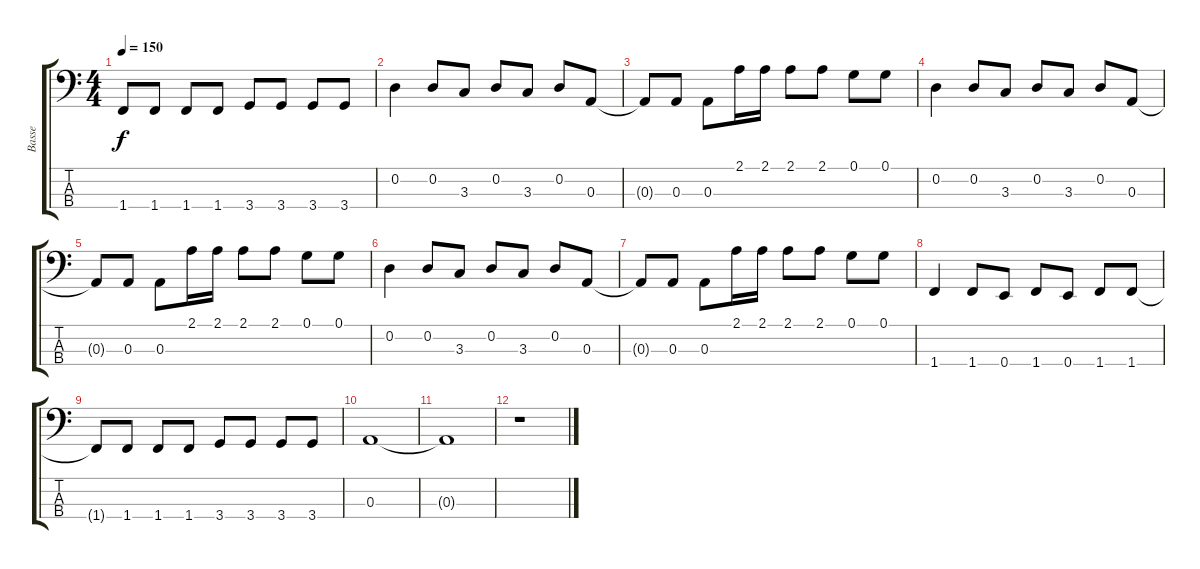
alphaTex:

\track ("Basse" "Basse") {instrument electricbasspick}
\staff {score tabs}
\tuning (G2 D2 A1 E1) {hide}
\ts (4 4)
\tempo 150
\clef f4
\ks c
1.4{t}.8{dy f} 1.4.8 1.4.8 1.4.8 3.4.8 3.4.8 3.4.8 3.4.8 |
0.2.4 0.2.8 3.3.8 0.2.8 3.3.8 0.2.8 0.3.8 |
0.3{t}.8 0.3.8 0.3.8 2.1.16 2.1.16 2.1.8 2.1.8 0.1.8 0.1.8 |
0.2.4 0.2.8 3.3.8 0.2.8 3.3.8 0.2.8 0.3.8 |
0.3{t}.8 0.3.8 0.3.8 2.1.16 2.1.16 2.1.8 2.1.8 0.1.8 0.1.8 |
0.2.4 0.2.8 3.3.8 0.2.8 3.3.8 0.2.8 0.3.8 |
0.3{t}.8 0.3.8 0.3.8 2.1.16 2.1.16 2.1.8 2.1.8 0.1.8 0.1.8 |
1.4.4 1.4.8 0.4.8 1.4.8 0.4.8 1.4.8 1.4.8 |
1.4{t}.8 1.4.8 1.4.8 1.4.8 3.4.8 3.4.8 3.4.8 3.4.8 |
0.3.1 |
0.3{t}.1 |
r.1
